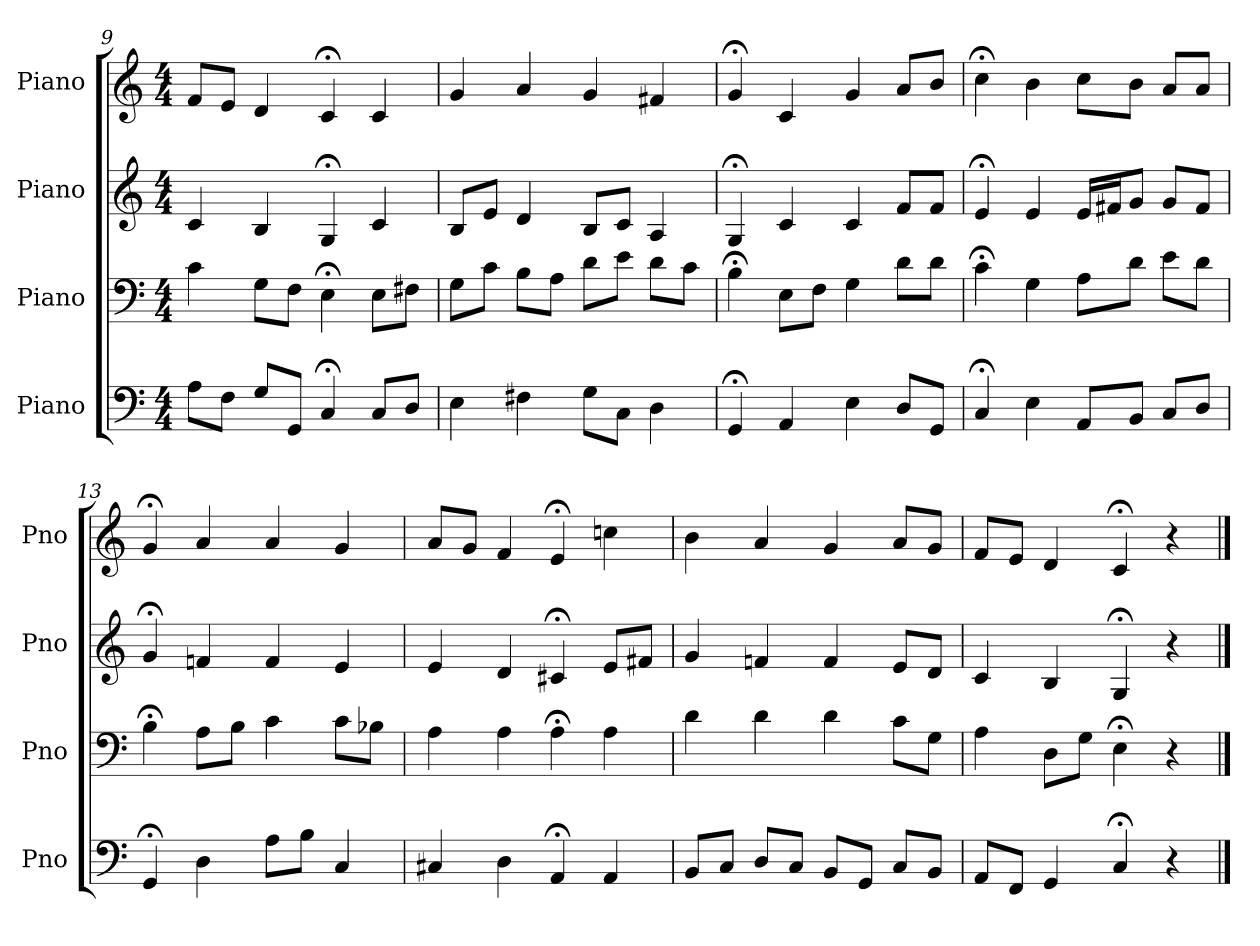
**kern	**kern	**kern	**kern
*part4	*part3	*part2	*part1
*staff4	*staff3	*staff2	*staff1
*I"Piano	*I"Piano	*I"Piano	*I"Piano
*I'Pno	*I'Pno	*I'Pno	*I'Pno
*clefF4	*clefF4	*clefG2	*clefG2
*k[]	*k[]	*k[]	*k[]
*M4/4	*M4/4	*M4/4	*M4/4
=9	=9	=9	=9
8A\L	4c\	4c/	8f/L
8F\J	.	.	8e/J
8G/L	8G\L	4B/	4d/
8GG/J	8F\J	.	.
4C;</	4E;<\	4G;</	4c;</
8C/L	8E\L	4c/	4c/
8D/J	8F#X\J	.	.
=10	=10	=10	=10
4E\	8G\L	8B/L	4g/
.	8c\J	8e/J	.
4F#X\	8B\L	4d/	4a/
.	8A\J	.	.
8G\L	8d\L	8B/L	4g/
8C\J	8e\J	8c/J	.
4D\	8d\L	4A/	4f#X/
.	8c\J	.	.
=11	=11	=11	=11
4GG;</	4B;<\	4G;</	4g;</
4AA/	8E\L	4c/	4c/
.	8F\J	.	.
4E\	4G\	4c/	4g/
8D/L	8d\L	8f/L	8a/L
8GG/J	8d\J	8f/J	8b/J
=12	=12	=12	=12
4C;</	4c;<\	4e;</	4cc;<\
4E\	4G\	4e/	4b\
8AA/L	8A\L	16e/LL	8cc\L
.	.	16f#X/J	.
8BB/J	8d\J	8g/J	8b\J
8C/L	8e\L	8g/L	8a/L
8D/J	8d\J	8f#/J	8a/J
=13	=13	=13	=13
4GG;</	4B;<\	4g;</	4g;</
4D\	8A\L	4fn/	4a/
.	8B\J	.	.
8A\L	4c\	4f/	4a/
8B\J	.	.	.
4C/	8c\L	4e/	4g/
.	8B-X\J	.	.
=14	=14	=14	=14
4C#X/	4A\	4e/	8a/L
.	.	.	8g/J
4D\	4A\	4d/	4f/
4AA;</	4A;<\	4c#X;</	4e;</
4AA/	4A\	8e/L	4ccn\
.	.	8f#X/J	.
=15	=15	=15	=15
8BB/L	4d\	4g/	4b\
8C/J	.	.	.
8D/L	4d\	4fn/	4a/
8C/J	.	.	.
8BB/L	4d\	4f/	4g/
8GG/J	.	.	.
8C/L	8c\L	8e/L	8a/L
8BB/J	8G\J	8d/J	8g/J
=16	=16	=16	=16
8AA/L	4A\	4c/	8f/L
8FF/J	.	.	8e/J
4GG/	8D\L	4B/	4d/
.	8G\J	.	.
4C;</	4E;<\	4G;</	4c;</
4r	4r	4r	4r
==	==	==	==
*-	*-	*-	*-
